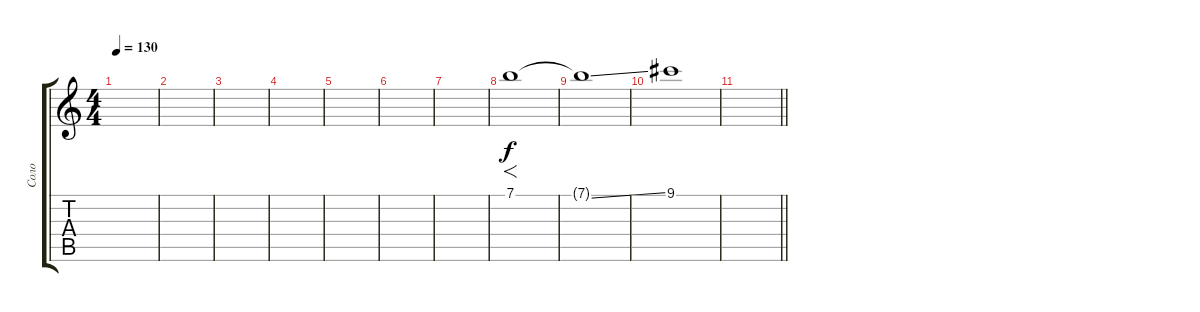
\track ("Соло" "Соло") {instrument overdrivenguitar}
\staff {score tabs}
\tuning (E4 B3 G3 D3 A2 E2) {hide}
\ts (4 4)
\tempo 130
\clef g2
\ks c
|
|
|
|
|
|
|
7.1.1{f dy f} |
7.1{ss t}.1 |
9.1.1 |
\barLineRight lightlight
